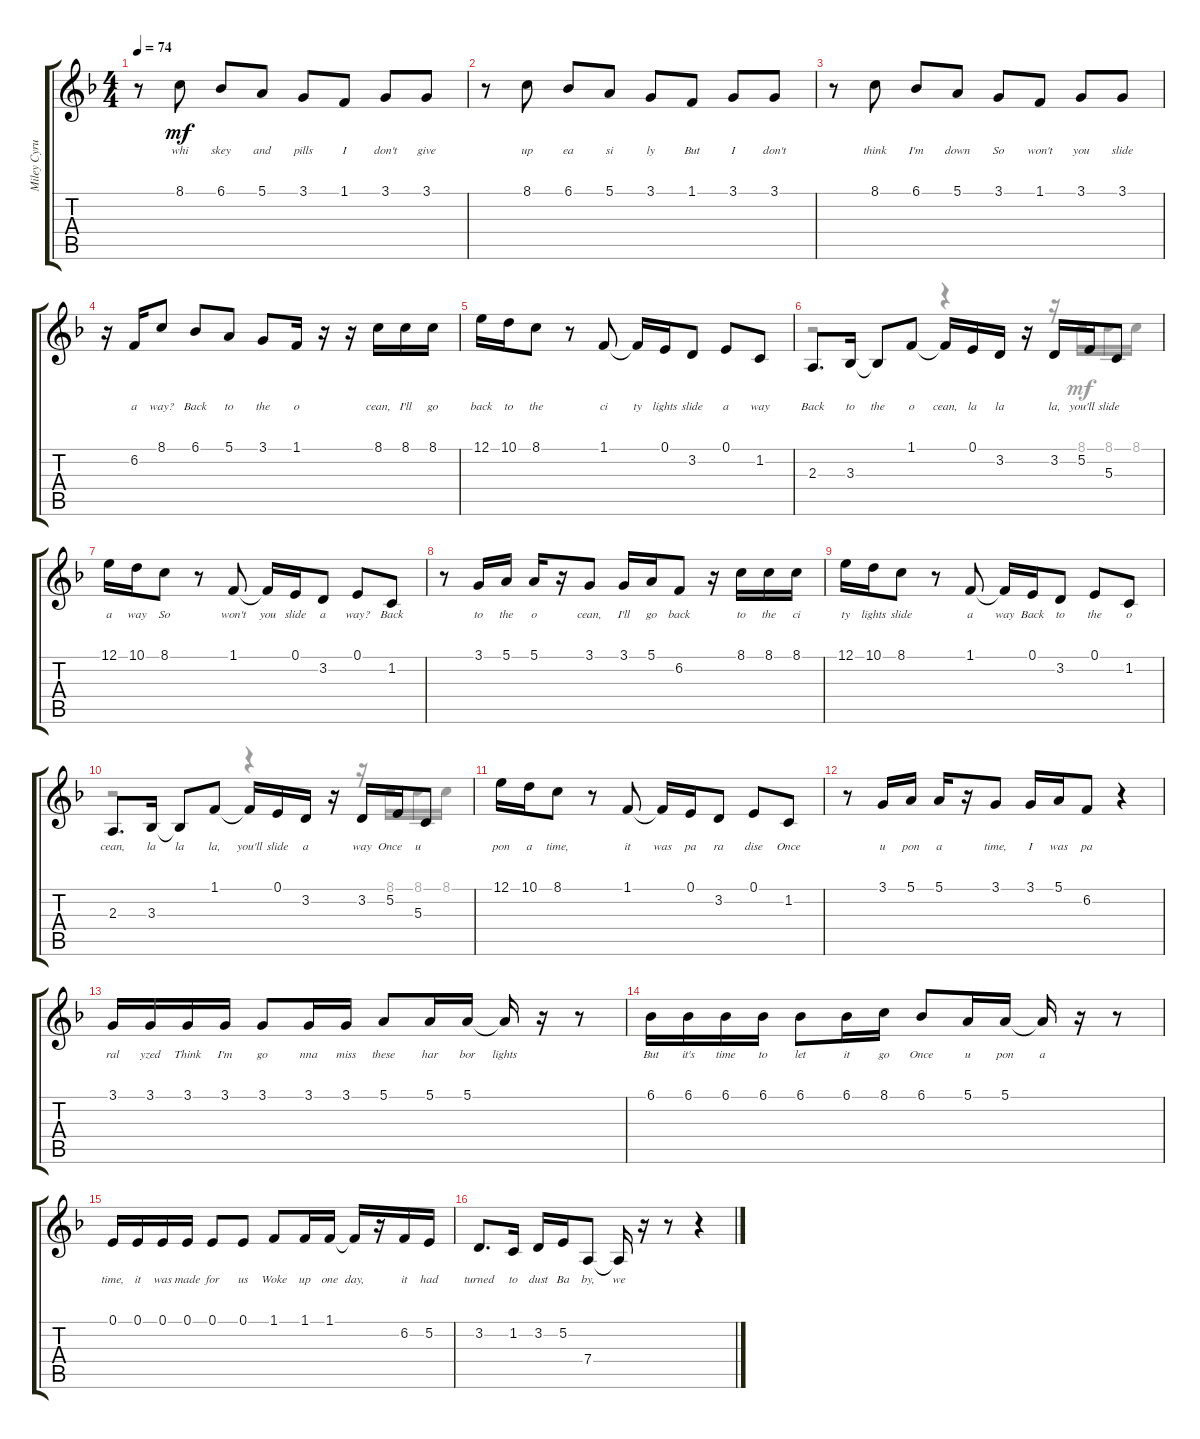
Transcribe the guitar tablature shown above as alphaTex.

\track ("Miley Cyrus - Vocal - sax" "Miley Cyru") {instrument altosax}
\staff {score tabs}
\tuning (E4 B3 G3 D3 A2 E2) {hide}
\voice
\ts (4 4)
\tempo 74
\clef g2
\ks f
r.8{dy mf} 8.1.8{lyrics (0 "whi") lyrics (1 "") lyrics (2 "") lyrics (3 "") lyrics (4 "")} 6.1.8{lyrics (0 "skey") lyrics (1 "") lyrics (2 "") lyrics (3 "") lyrics (4 "")} 5.1.8{lyrics (0 "and") lyrics (1 "") lyrics (2 "") lyrics (3 "") lyrics (4 "")} 3.1.8{lyrics (0 "pills") lyrics (1 "") lyrics (2 "") lyrics (3 "") lyrics (4 "")} 1.1.8{lyrics (0 "I") lyrics (1 "") lyrics (2 "") lyrics (3 "") lyrics (4 "")} 3.1.8{lyrics (0 "don't") lyrics (1 "") lyrics (2 "") lyrics (3 "") lyrics (4 "")} 3.1.8{lyrics (0 "give") lyrics (1 "") lyrics (2 "") lyrics (3 "") lyrics (4 "")} |
r.8 8.1.8{lyrics (0 "up") lyrics (1 "") lyrics (2 "") lyrics (3 "") lyrics (4 "")} 6.1.8{lyrics (0 "ea") lyrics (1 "") lyrics (2 "") lyrics (3 "") lyrics (4 "")} 5.1.8{lyrics (0 "si") lyrics (1 "") lyrics (2 "") lyrics (3 "") lyrics (4 "")} 3.1.8{lyrics (0 "ly") lyrics (1 "") lyrics (2 "") lyrics (3 "") lyrics (4 "")} 1.1.8{lyrics (0 "But") lyrics (1 "") lyrics (2 "") lyrics (3 "") lyrics (4 "")} 3.1.8{lyrics (0 "I") lyrics (1 "") lyrics (2 "") lyrics (3 "") lyrics (4 "")} 3.1.8{lyrics (0 "don't") lyrics (1 "") lyrics (2 "") lyrics (3 "") lyrics (4 "")} |
r.8 8.1.8{lyrics (0 "think") lyrics (1 "") lyrics (2 "") lyrics (3 "") lyrics (4 "")} 6.1.8{lyrics (0 "I'm") lyrics (1 "") lyrics (2 "") lyrics (3 "") lyrics (4 "")} 5.1.8{lyrics (0 "down") lyrics (1 "") lyrics (2 "") lyrics (3 "") lyrics (4 "")} 3.1.8{lyrics (0 "So") lyrics (1 "") lyrics (2 "") lyrics (3 "") lyrics (4 "")} 1.1.8{lyrics (0 "won't") lyrics (1 "") lyrics (2 "") lyrics (3 "") lyrics (4 "")} 3.1.8{lyrics (0 "you") lyrics (1 "") lyrics (2 "") lyrics (3 "") lyrics (4 "")} 3.1.8{lyrics (0 "slide") lyrics (1 "") lyrics (2 "") lyrics (3 "") lyrics (4 "")} |
r.16 6.2.16{lyrics (0 "a") lyrics (1 "") lyrics (2 "") lyrics (3 "") lyrics (4 "")} 8.1.8{lyrics (0 "way?") lyrics (1 "") lyrics (2 "") lyrics (3 "") lyrics (4 "")} 6.1.8{lyrics (0 "Back") lyrics (1 "") lyrics (2 "") lyrics (3 "") lyrics (4 "")} 5.1.8{lyrics (0 "to") lyrics (1 "") lyrics (2 "") lyrics (3 "") lyrics (4 "")} 3.1.8{lyrics (0 "the") lyrics (1 "") lyrics (2 "") lyrics (3 "") lyrics (4 "")} 1.1.16{lyrics (0 "o") lyrics (1 "") lyrics (2 "") lyrics (3 "") lyrics (4 "")} r.16 r.16 8.1.16{lyrics (0 "cean,") lyrics (1 "") lyrics (2 "") lyrics (3 "") lyrics (4 "")} 8.1.16{lyrics (0 "I'll") lyrics (1 "") lyrics (2 "") lyrics (3 "") lyrics (4 "")} 8.1.16{lyrics (0 "go") lyrics (1 "") lyrics (2 "") lyrics (3 "") lyrics (4 "")} |
12.1.16{lyrics (0 "back") lyrics (1 "") lyrics (2 "") lyrics (3 "") lyrics (4 "")} 10.1.16{lyrics (0 "to") lyrics (1 "") lyrics (2 "") lyrics (3 "") lyrics (4 "")} 8.1.8{lyrics (0 "the") lyrics (1 "") lyrics (2 "") lyrics (3 "") lyrics (4 "")} r.8 1.1.8{lyrics (0 "ci") lyrics (1 "") lyrics (2 "") lyrics (3 "") lyrics (4 "")} 1.1{t}.16{lyrics (0 "ty") lyrics (1 "") lyrics (2 "") lyrics (3 "") lyrics (4 "")} 0.1.16{lyrics (0 "lights") lyrics (1 "") lyrics (2 "") lyrics (3 "") lyrics (4 "")} 3.2.8{lyrics (0 "slide") lyrics (1 "") lyrics (2 "") lyrics (3 "") lyrics (4 "")} 0.1.8{lyrics (0 "a") lyrics (1 "") lyrics (2 "") lyrics (3 "") lyrics (4 "")} 1.2.8{lyrics (0 "way") lyrics (1 "") lyrics (2 "") lyrics (3 "") lyrics (4 "")} |
2.3.8{d lyrics (0 "Back") lyrics (1 "") lyrics (2 "") lyrics (3 "") lyrics (4 "")} 3.3.16{lyrics (0 "to") lyrics (1 "") lyrics (2 "") lyrics (3 "") lyrics (4 "")} 3.3{t}.8{lyrics (0 "the") lyrics (1 "") lyrics (2 "") lyrics (3 "") lyrics (4 "")} 1.1.8{lyrics (0 "o") lyrics (1 "") lyrics (2 "") lyrics (3 "") lyrics (4 "")} 1.1{t}.16{lyrics (0 "cean,") lyrics (1 "") lyrics (2 "") lyrics (3 "") lyrics (4 "")} 0.1.16{lyrics (0 "la") lyrics (1 "") lyrics (2 "") lyrics (3 "") lyrics (4 "")} 3.2.16{lyrics (0 "la") lyrics (1 "") lyrics (2 "") lyrics (3 "") lyrics (4 "")} r.16 3.2.16{lyrics (0 "la,") lyrics (1 "") lyrics (2 "") lyrics (3 "") lyrics (4 "")} 5.2.16{lyrics (0 "you'll") lyrics (1 "") lyrics (2 "") lyrics (3 "") lyrics (4 "")} 5.3.8{lyrics (0 "slide") lyrics (1 "") lyrics (2 "") lyrics (3 "") lyrics (4 "")} |
12.1.16{lyrics (0 "a") lyrics (1 "") lyrics (2 "") lyrics (3 "") lyrics (4 "")} 10.1.16{lyrics (0 "way") lyrics (1 "") lyrics (2 "") lyrics (3 "") lyrics (4 "")} 8.1.8{lyrics (0 "So") lyrics (1 "") lyrics (2 "") lyrics (3 "") lyrics (4 "")} r.8 1.1.8{lyrics (0 "won't") lyrics (1 "") lyrics (2 "") lyrics (3 "") lyrics (4 "")} 1.1{t}.16{lyrics (0 "you") lyrics (1 "") lyrics (2 "") lyrics (3 "") lyrics (4 "")} 0.1.16{lyrics (0 "slide") lyrics (1 "") lyrics (2 "") lyrics (3 "") lyrics (4 "")} 3.2.8{lyrics (0 "a") lyrics (1 "") lyrics (2 "") lyrics (3 "") lyrics (4 "")} 0.1.8{lyrics (0 "way?") lyrics (1 "") lyrics (2 "") lyrics (3 "") lyrics (4 "")} 1.2.8{lyrics (0 "Back") lyrics (1 "") lyrics (2 "") lyrics (3 "") lyrics (4 "")} |
r.8 3.1.16{lyrics (0 "to") lyrics (1 "") lyrics (2 "") lyrics (3 "") lyrics (4 "")} 5.1.16{lyrics (0 "the") lyrics (1 "") lyrics (2 "") lyrics (3 "") lyrics (4 "")} 5.1.16{lyrics (0 "o") lyrics (1 "") lyrics (2 "") lyrics (3 "") lyrics (4 "")} r.16 3.1.8{lyrics (0 "cean,") lyrics (1 "") lyrics (2 "") lyrics (3 "") lyrics (4 "")} 3.1.16{lyrics (0 "I'll") lyrics (1 "") lyrics (2 "") lyrics (3 "") lyrics (4 "")} 5.1.16{lyrics (0 "go") lyrics (1 "") lyrics (2 "") lyrics (3 "") lyrics (4 "")} 6.2.8{lyrics (0 "back") lyrics (1 "") lyrics (2 "") lyrics (3 "") lyrics (4 "")} r.16 8.1.16{lyrics (0 "to") lyrics (1 "") lyrics (2 "") lyrics (3 "") lyrics (4 "")} 8.1.16{lyrics (0 "the") lyrics (1 "") lyrics (2 "") lyrics (3 "") lyrics (4 "")} 8.1.16{lyrics (0 "ci") lyrics (1 "") lyrics (2 "") lyrics (3 "") lyrics (4 "")} |
12.1.16{lyrics (0 "ty") lyrics (1 "") lyrics (2 "") lyrics (3 "") lyrics (4 "")} 10.1.16{lyrics (0 "lights") lyrics (1 "") lyrics (2 "") lyrics (3 "") lyrics (4 "")} 8.1.8{lyrics (0 "slide") lyrics (1 "") lyrics (2 "") lyrics (3 "") lyrics (4 "")} r.8 1.1.8{lyrics (0 "a") lyrics (1 "") lyrics (2 "") lyrics (3 "") lyrics (4 "")} 1.1{t}.16{lyrics (0 "way") lyrics (1 "") lyrics (2 "") lyrics (3 "") lyrics (4 "")} 0.1.16{lyrics (0 "Back") lyrics (1 "") lyrics (2 "") lyrics (3 "") lyrics (4 "")} 3.2.8{lyrics (0 "to") lyrics (1 "") lyrics (2 "") lyrics (3 "") lyrics (4 "")} 0.1.8{lyrics (0 "the") lyrics (1 "") lyrics (2 "") lyrics (3 "") lyrics (4 "")} 1.2.8{lyrics (0 "o") lyrics (1 "") lyrics (2 "") lyrics (3 "") lyrics (4 "")} |
2.3.8{d lyrics (0 "cean,") lyrics (1 "") lyrics (2 "") lyrics (3 "") lyrics (4 "")} 3.3.16{lyrics (0 "la") lyrics (1 "") lyrics (2 "") lyrics (3 "") lyrics (4 "")} 3.3{t}.8{lyrics (0 "la") lyrics (1 "") lyrics (2 "") lyrics (3 "") lyrics (4 "")} 1.1.8{lyrics (0 "la,") lyrics (1 "") lyrics (2 "") lyrics (3 "") lyrics (4 "")} 1.1{t}.16{lyrics (0 "you'll") lyrics (1 "") lyrics (2 "") lyrics (3 "") lyrics (4 "")} 0.1.16{lyrics (0 "slide") lyrics (1 "") lyrics (2 "") lyrics (3 "") lyrics (4 "")} 3.2.16{lyrics (0 "a") lyrics (1 "") lyrics (2 "") lyrics (3 "") lyrics (4 "")} r.16 3.2.16{lyrics (0 "way") lyrics (1 "") lyrics (2 "") lyrics (3 "") lyrics (4 "")} 5.2.16{lyrics (0 "Once") lyrics (1 "") lyrics (2 "") lyrics (3 "") lyrics (4 "")} 5.3.8{lyrics (0 "u") lyrics (1 "") lyrics (2 "") lyrics (3 "") lyrics (4 "")} |
12.1.16{lyrics (0 "pon") lyrics (1 "") lyrics (2 "") lyrics (3 "") lyrics (4 "")} 10.1.16{lyrics (0 "a") lyrics (1 "") lyrics (2 "") lyrics (3 "") lyrics (4 "")} 8.1.8{lyrics (0 "time,") lyrics (1 "") lyrics (2 "") lyrics (3 "") lyrics (4 "")} r.8 1.1.8{lyrics (0 "it") lyrics (1 "") lyrics (2 "") lyrics (3 "") lyrics (4 "")} 1.1{t}.16{lyrics (0 "was") lyrics (1 "") lyrics (2 "") lyrics (3 "") lyrics (4 "")} 0.1.16{lyrics (0 "pa") lyrics (1 "") lyrics (2 "") lyrics (3 "") lyrics (4 "")} 3.2.8{lyrics (0 "ra") lyrics (1 "") lyrics (2 "") lyrics (3 "") lyrics (4 "")} 0.1.8{lyrics (0 "dise") lyrics (1 "") lyrics (2 "") lyrics (3 "") lyrics (4 "")} 1.2.8{lyrics (0 "Once") lyrics (1 "") lyrics (2 "") lyrics (3 "") lyrics (4 "")} |
r.8 3.1.16{lyrics (0 "u") lyrics (1 "") lyrics (2 "") lyrics (3 "") lyrics (4 "")} 5.1.16{lyrics (0 "pon") lyrics (1 "") lyrics (2 "") lyrics (3 "") lyrics (4 "")} 5.1.16{lyrics (0 "a") lyrics (1 "") lyrics (2 "") lyrics (3 "") lyrics (4 "")} r.16 3.1.8{lyrics (0 "time,") lyrics (1 "") lyrics (2 "") lyrics (3 "") lyrics (4 "")} 3.1.16{lyrics (0 "I") lyrics (1 "") lyrics (2 "") lyrics (3 "") lyrics (4 "")} 5.1.16{lyrics (0 "was") lyrics (1 "") lyrics (2 "") lyrics (3 "") lyrics (4 "")} 6.2.8{lyrics (0 "pa") lyrics (1 "") lyrics (2 "") lyrics (3 "") lyrics (4 "")} r.4 |
3.1.16{lyrics (0 "ral") lyrics (1 "") lyrics (2 "") lyrics (3 "") lyrics (4 "")} 3.1.16{lyrics (0 "yzed") lyrics (1 "") lyrics (2 "") lyrics (3 "") lyrics (4 "")} 3.1.16{lyrics (0 "Think") lyrics (1 "") lyrics (2 "") lyrics (3 "") lyrics (4 "")} 3.1.16{lyrics (0 "I'm") lyrics (1 "") lyrics (2 "") lyrics (3 "") lyrics (4 "")} 3.1.8{lyrics (0 "go") lyrics (1 "") lyrics (2 "") lyrics (3 "") lyrics (4 "")} 3.1.16{lyrics (0 "nna") lyrics (1 "") lyrics (2 "") lyrics (3 "") lyrics (4 "")} 3.1.16{lyrics (0 "miss") lyrics (1 "") lyrics (2 "") lyrics (3 "") lyrics (4 "")} 5.1.8{lyrics (0 "these") lyrics (1 "") lyrics (2 "") lyrics (3 "") lyrics (4 "")} 5.1.16{lyrics (0 "har") lyrics (1 "") lyrics (2 "") lyrics (3 "") lyrics (4 "")} 5.1.16{lyrics (0 "bor") lyrics (1 "") lyrics (2 "") lyrics (3 "") lyrics (4 "")} 5.1{t}.16{lyrics (0 "lights") lyrics (1 "") lyrics (2 "") lyrics (3 "") lyrics (4 "")} r.16 r.8 |
6.1.16{lyrics (0 "But") lyrics (1 "") lyrics (2 "") lyrics (3 "") lyrics (4 "")} 6.1.16{lyrics (0 "it's") lyrics (1 "") lyrics (2 "") lyrics (3 "") lyrics (4 "")} 6.1.16{lyrics (0 "time") lyrics (1 "") lyrics (2 "") lyrics (3 "") lyrics (4 "")} 6.1.16{lyrics (0 "to") lyrics (1 "") lyrics (2 "") lyrics (3 "") lyrics (4 "")} 6.1.8{lyrics (0 "let") lyrics (1 "") lyrics (2 "") lyrics (3 "") lyrics (4 "")} 6.1.16{lyrics (0 "it") lyrics (1 "") lyrics (2 "") lyrics (3 "") lyrics (4 "")} 8.1.16{lyrics (0 "go") lyrics (1 "") lyrics (2 "") lyrics (3 "") lyrics (4 "")} 6.1.8{lyrics (0 "Once") lyrics (1 "") lyrics (2 "") lyrics (3 "") lyrics (4 "")} 5.1.16{lyrics (0 "u") lyrics (1 "") lyrics (2 "") lyrics (3 "") lyrics (4 "")} 5.1.16{lyrics (0 "pon") lyrics (1 "") lyrics (2 "") lyrics (3 "") lyrics (4 "")} 5.1{t}.16{lyrics (0 "a") lyrics (1 "") lyrics (2 "") lyrics (3 "") lyrics (4 "")} r.16 r.8 |
0.1.16{lyrics (0 "time,") lyrics (1 "") lyrics (2 "") lyrics (3 "") lyrics (4 "")} 0.1.16{lyrics (0 "it") lyrics (1 "") lyrics (2 "") lyrics (3 "") lyrics (4 "")} 0.1.16{lyrics (0 "was") lyrics (1 "") lyrics (2 "") lyrics (3 "") lyrics (4 "")} 0.1.16{lyrics (0 "made") lyrics (1 "") lyrics (2 "") lyrics (3 "") lyrics (4 "")} 0.1.8{lyrics (0 "for") lyrics (1 "") lyrics (2 "") lyrics (3 "") lyrics (4 "")} 0.1.8{lyrics (0 "us") lyrics (1 "") lyrics (2 "") lyrics (3 "") lyrics (4 "")} 1.1.8{lyrics (0 "Woke") lyrics (1 "") lyrics (2 "") lyrics (3 "") lyrics (4 "")} 1.1.16{lyrics (0 "up") lyrics (1 "") lyrics (2 "") lyrics (3 "") lyrics (4 "")} 1.1.16{lyrics (0 "one") lyrics (1 "") lyrics (2 "") lyrics (3 "") lyrics (4 "")} 1.1{t}.16{lyrics (0 "day,") lyrics (1 "") lyrics (2 "") lyrics (3 "") lyrics (4 "")} r.16 6.2.16{lyrics (0 "it") lyrics (1 "") lyrics (2 "") lyrics (3 "") lyrics (4 "")} 5.2.16{lyrics (0 "had") lyrics (1 "") lyrics (2 "") lyrics (3 "") lyrics (4 "")} |
3.2.8{d lyrics (0 "turned") lyrics (1 "") lyrics (2 "") lyrics (3 "") lyrics (4 "")} 1.2.16{lyrics (0 "to") lyrics (1 "") lyrics (2 "") lyrics (3 "") lyrics (4 "")} 3.2.16{lyrics (0 "dust") lyrics (1 "") lyrics (2 "") lyrics (3 "") lyrics (4 "")} 5.2.16{lyrics (0 "Ba") lyrics (1 "") lyrics (2 "") lyrics (3 "") lyrics (4 "")} 7.4.8{lyrics (0 "by,") lyrics (1 "") lyrics (2 "") lyrics (3 "") lyrics (4 "")} 7.4{t}.16{lyrics (0 "we") lyrics (1 "") lyrics (2 "") lyrics (3 "") lyrics (4 "")} r.16 r.8 r.4
\voice
\clef g2
\ottava regular
\simile none
\ks f
|
|
|
|
|
r.2 r.4 r.16 8.1.16 8.1.16 8.1.16 |
|
|
|
r.2 r.4 r.16 8.1.16 8.1.16 8.1.16 |
|
|
|
|
|
